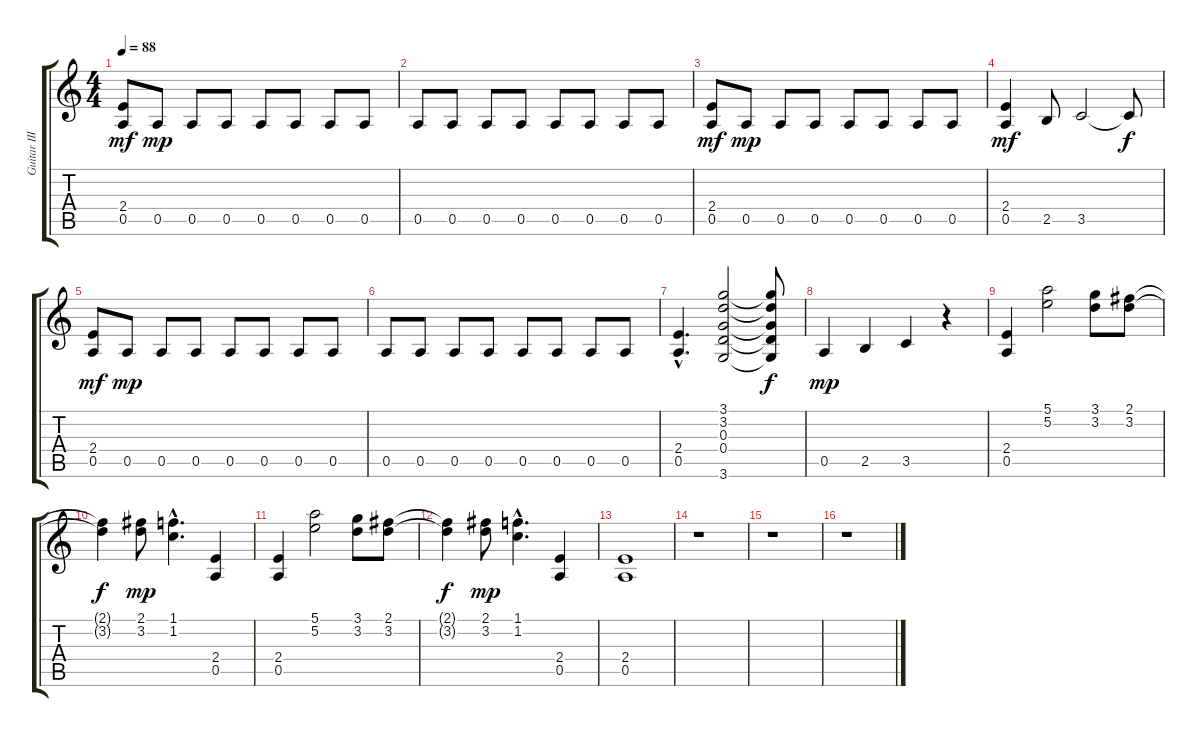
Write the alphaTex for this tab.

\track ("Guitar III" "Guitar III") {instrument overdrivenguitar}
\staff {score tabs}
\tuning (E4 B3 G3 D3 A2 E2) {hide}
\ts (4 4)
\tempo 88
\clef g2
\ks c
(2.4 0.5).8{dy mf} 0.5.8{dy mp} 0.5.8 0.5.8 0.5.8 0.5.8 0.5.8 0.5.8 |
0.5.8 0.5.8 0.5.8 0.5.8 0.5.8 0.5.8 0.5.8 0.5.8 |
(2.4 0.5).8{dy mf} 0.5.8{dy mp} 0.5.8 0.5.8 0.5.8 0.5.8 0.5.8 0.5.8 |
(2.4 0.5).4{dy mf} 2.5.8 3.5.2 3.5{t}.8{dy f} |
(2.4 0.5).8{dy mf} 0.5.8{dy mp} 0.5.8 0.5.8 0.5.8 0.5.8 0.5.8 0.5.8 |
0.5.8 0.5.8 0.5.8 0.5.8 0.5.8 0.5.8 0.5.8 0.5.8 |
(2.4{hac} 0.5{hac}).4{d} (3.1 3.2 0.3 0.4 3.6).2 (3.1{t} 3.2{t} 0.3{t} 0.4{t} 3.6{t}).8{dy f} |
0.5.4{dy mp} 2.5.4 3.5.4 r.4 |
(2.4 0.5).4 (5.1 5.2).2 (3.1 3.2).8 (2.1 3.2).8 |
(2.1{t} 3.2{t}).4{dy f} (2.1 3.2).8{dy mp} (1.1{hac} 1.2{hac}).4{d} (2.4 0.5).4 |
(2.4 0.5).4 (5.1 5.2).2 (3.1 3.2).8 (2.1 3.2).8 |
(2.1{t} 3.2{t}).4{dy f} (2.1 3.2).8{dy mp} (1.1{hac} 1.2{hac}).4{d} (2.4 0.5).4 |
(2.4 0.5).1 |
r.1 |
r.1 |
r.1
